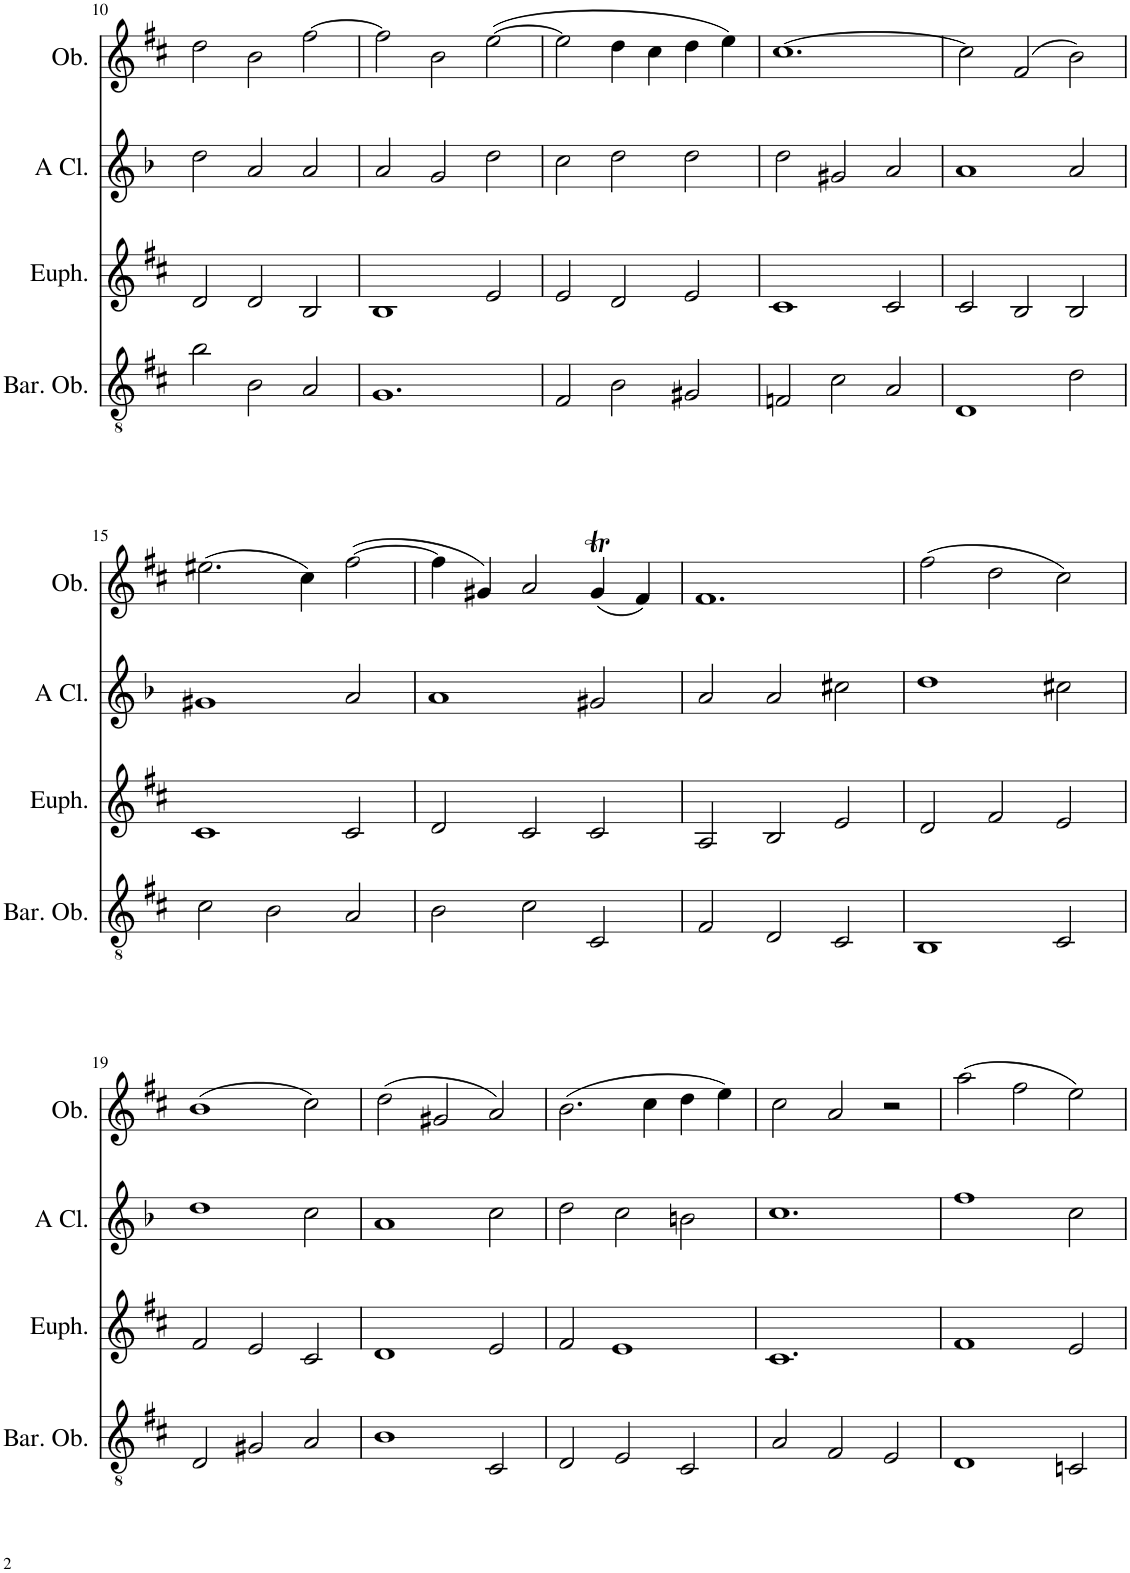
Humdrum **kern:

**kern	**kern	**kern	**kern
*part4	*part3	*part2	*part1
*staff4	*staff3	*staff2	*staff1
*I"Baritone Oboe	*I"Euphonium	*I"A Clarinet	*I"Oboe
*I'Bar. Ob.	*I'Euph.	*I'A Cl.	*I'Ob.
!!LO:PB:g=z
*clefGv2	*clefG2	*clefG2	*clefG2
*	*	*Trd2c3	*
*k[f#c#]	*k[f#c#]	*k[b-]	*k[f#c#]
*M3/2	*M3/2	*M3/2	*M3/2
=10	=10	=10	=10
2b\	2d/	2dd\	2dd\
2B\	2d/	2a/	2b\
2A/	2B/	2a/	[2ff#\
=11	=11	=11	=11
1.G	1B	2a/	2ff#\]
.	.	2g/	2b\
.	2e/	2dd\	([2ee\
=12	=12	=12	=12
2F#/	2e/	2cc\	2ee\]
2B\	2d/	2dd\	4dd\
.	.	.	4cc#\
2G#X/	2e/	2dd\	4dd\
.	.	.	4ee\)
=13	=13	=13	=13
2Fn/	1c#	2dd\	[1.cc#
2c#\	.	2g#X/	.
2A/	2c#/	2a/	.
=14	=14	=14	=14
1D	2c#/	1a	2cc#\]
.	2B/	.	(2f#/
2d\	2B/	2a/	2b\)
!!LO:LB:g=z
=15	=15	=15	=15
2c#\	1c#	1g#X	(2.ee#X\
2B\	.	.	.
.	.	.	4cc#\)
2A/	2c#/	2a/	([2ff#\
=16	=16	=16	=16
2B\	2d/	1a	4ff#\]
.	.	.	4g#X/)
2c#\	2c#/	.	2a/
2C#/	2c#/	2g#X/	(4g#t/
.	.	.	4f#/)
=17	=17	=17	=17
2F#/	2A/	2a/	1.f#
2D/	2B/	2a/	.
2C#/	2e/	2cc#X\	.
=18	=18	=18	=18
1BB	2d/	1dd	(2ff#\
.	2f#/	.	2dd\
2C#/	2e/	2cc#X\	2cc#\)
!!LO:LB:g=z
=19	=19	=19	=19
2D/	2f#/	1dd	(1b
2G#X/	2e/	.	.
2A/	2c#/	2cc\	2cc#\)
=20	=20	=20	=20
1B	1d	1a	(2dd\
.	.	.	2g#X/
2C#/	2e/	2cc\	2a/)
=21	=21	=21	=21
2D/	2f#/	2dd\	(2.b\
2E/	1e	2cc\	.
.	.	.	4cc#\
2C#/	.	2bn\	4dd\
.	.	.	4ee\)
=22	=22	=22	=22
2A/	1.c#	1.cc	2cc#\
2F#/	.	.	2a/
2E/	.	.	2r
=23	=23	=23	=23
1D	1f#	1ff	(2aa\
.	.	.	2ff#\
2Cn/	2e/	2cc\	2ee\)
=	=	=	=
*-	*-	*-	*-
